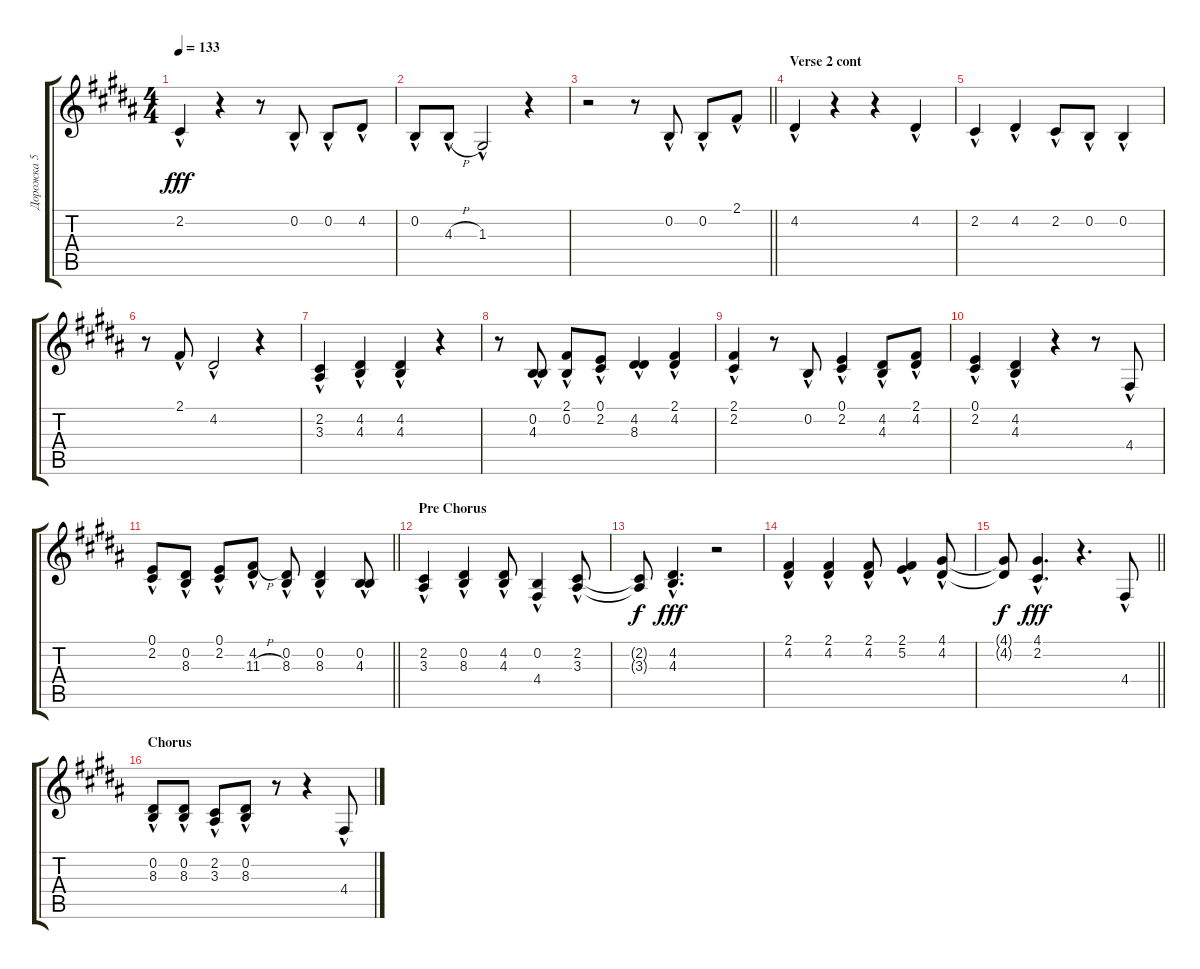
\track ("Дорожка 5" "Дорожка 5") {instrument altosax}
\staff {score tabs}
\tuning (E4 B3 G3 D3 A2 E2) {hide}
\ts (4 4)
\tempo 133
\clef g2
\ks b
2.2{hac}.4{dy fff} r.4 r.8 0.2{hac}.8 0.2{hac}.8 4.2{hac}.8 |
0.2{hac}.8 4.3{h hac}.8 1.3{hac}.2 r.4 |
\barLineRight lightlight
r.2 r.8 0.2{hac}.8 0.2{hac}.8 2.1{hac}.8 |
\section ("" "Verse 2 cont")
4.2{hac}.4 r.4 r.4 4.2{hac}.4 |
2.2{hac}.4 4.2{hac}.4 2.2{hac}.8 0.2{hac}.8 0.2{hac}.4 |
r.8 2.1{hac}.8 4.2{hac}.2 r.4 |
(2.2{hac} 3.3{hac}).4 (4.2{hac} 4.3{hac}).4 (4.2{hac} 4.3{hac}).4 r.4 |
r.8 (0.2{hac} 4.3{hac}).8 (2.1{hac} 0.2{hac}).8 (0.1{hac} 2.2{hac}).8 (4.2{hac} 8.3{hac}).4 (2.1{hac} 4.2{hac}).4 |
(2.1{hac} 2.2{hac}).4 r.8 0.2{hac}.8 (0.1{hac} 2.2{hac}).4 (4.2{hac} 4.3{hac}).8 (2.1{hac} 4.2{hac}).8 |
(0.1{hac} 2.2{hac}).4 (4.2{hac} 4.3{hac}).4 r.4 r.8 4.4{hac}.8 |
\barLineRight lightlight
(0.1{hac} 2.2{hac}).8 (0.2{hac} 8.3{hac}).8 (0.1{hac} 2.2{hac}).8 (4.2{h hac} 11.3{h hac}).8 (0.2{hac} 8.3{hac}).8 (0.2{hac} 8.3{hac}).4 (0.2{hac} 4.3{hac}).8 |
\section ("" "Pre Chorus")
(2.2{hac} 3.3{hac}).4 (0.2{hac} 8.3{hac}).4 (4.2{hac} 4.3{hac}).8 (0.2{hac} 4.4{hac}).4 (2.2{hac} 3.3{hac}).8 |
(2.2{t} 3.3{t}).8{dy f} (4.2{hac} 4.3{hac}).4{d dy fff} r.2 |
(2.1{hac} 4.2{hac}).4 (2.1{hac} 4.2{hac}).4 (2.1{hac} 4.2{hac}).8 (2.1{hac} 5.2{hac}).4 (4.1{hac} 4.2{hac}).8 |
\barLineRight lightlight
(4.1{t} 4.2{t}).8{dy f} (4.1{hac} 2.2{hac}).4{d dy fff} r.4{d} 4.4{hac}.8 |
\section ("" "Chorus")
(0.2{hac} 8.3{hac}).8 (0.2{hac} 8.3{hac}).8 (2.2{hac} 3.3{hac}).8 (0.2{hac} 8.3{hac}).8 r.8 r.4 4.4{hac}.8
